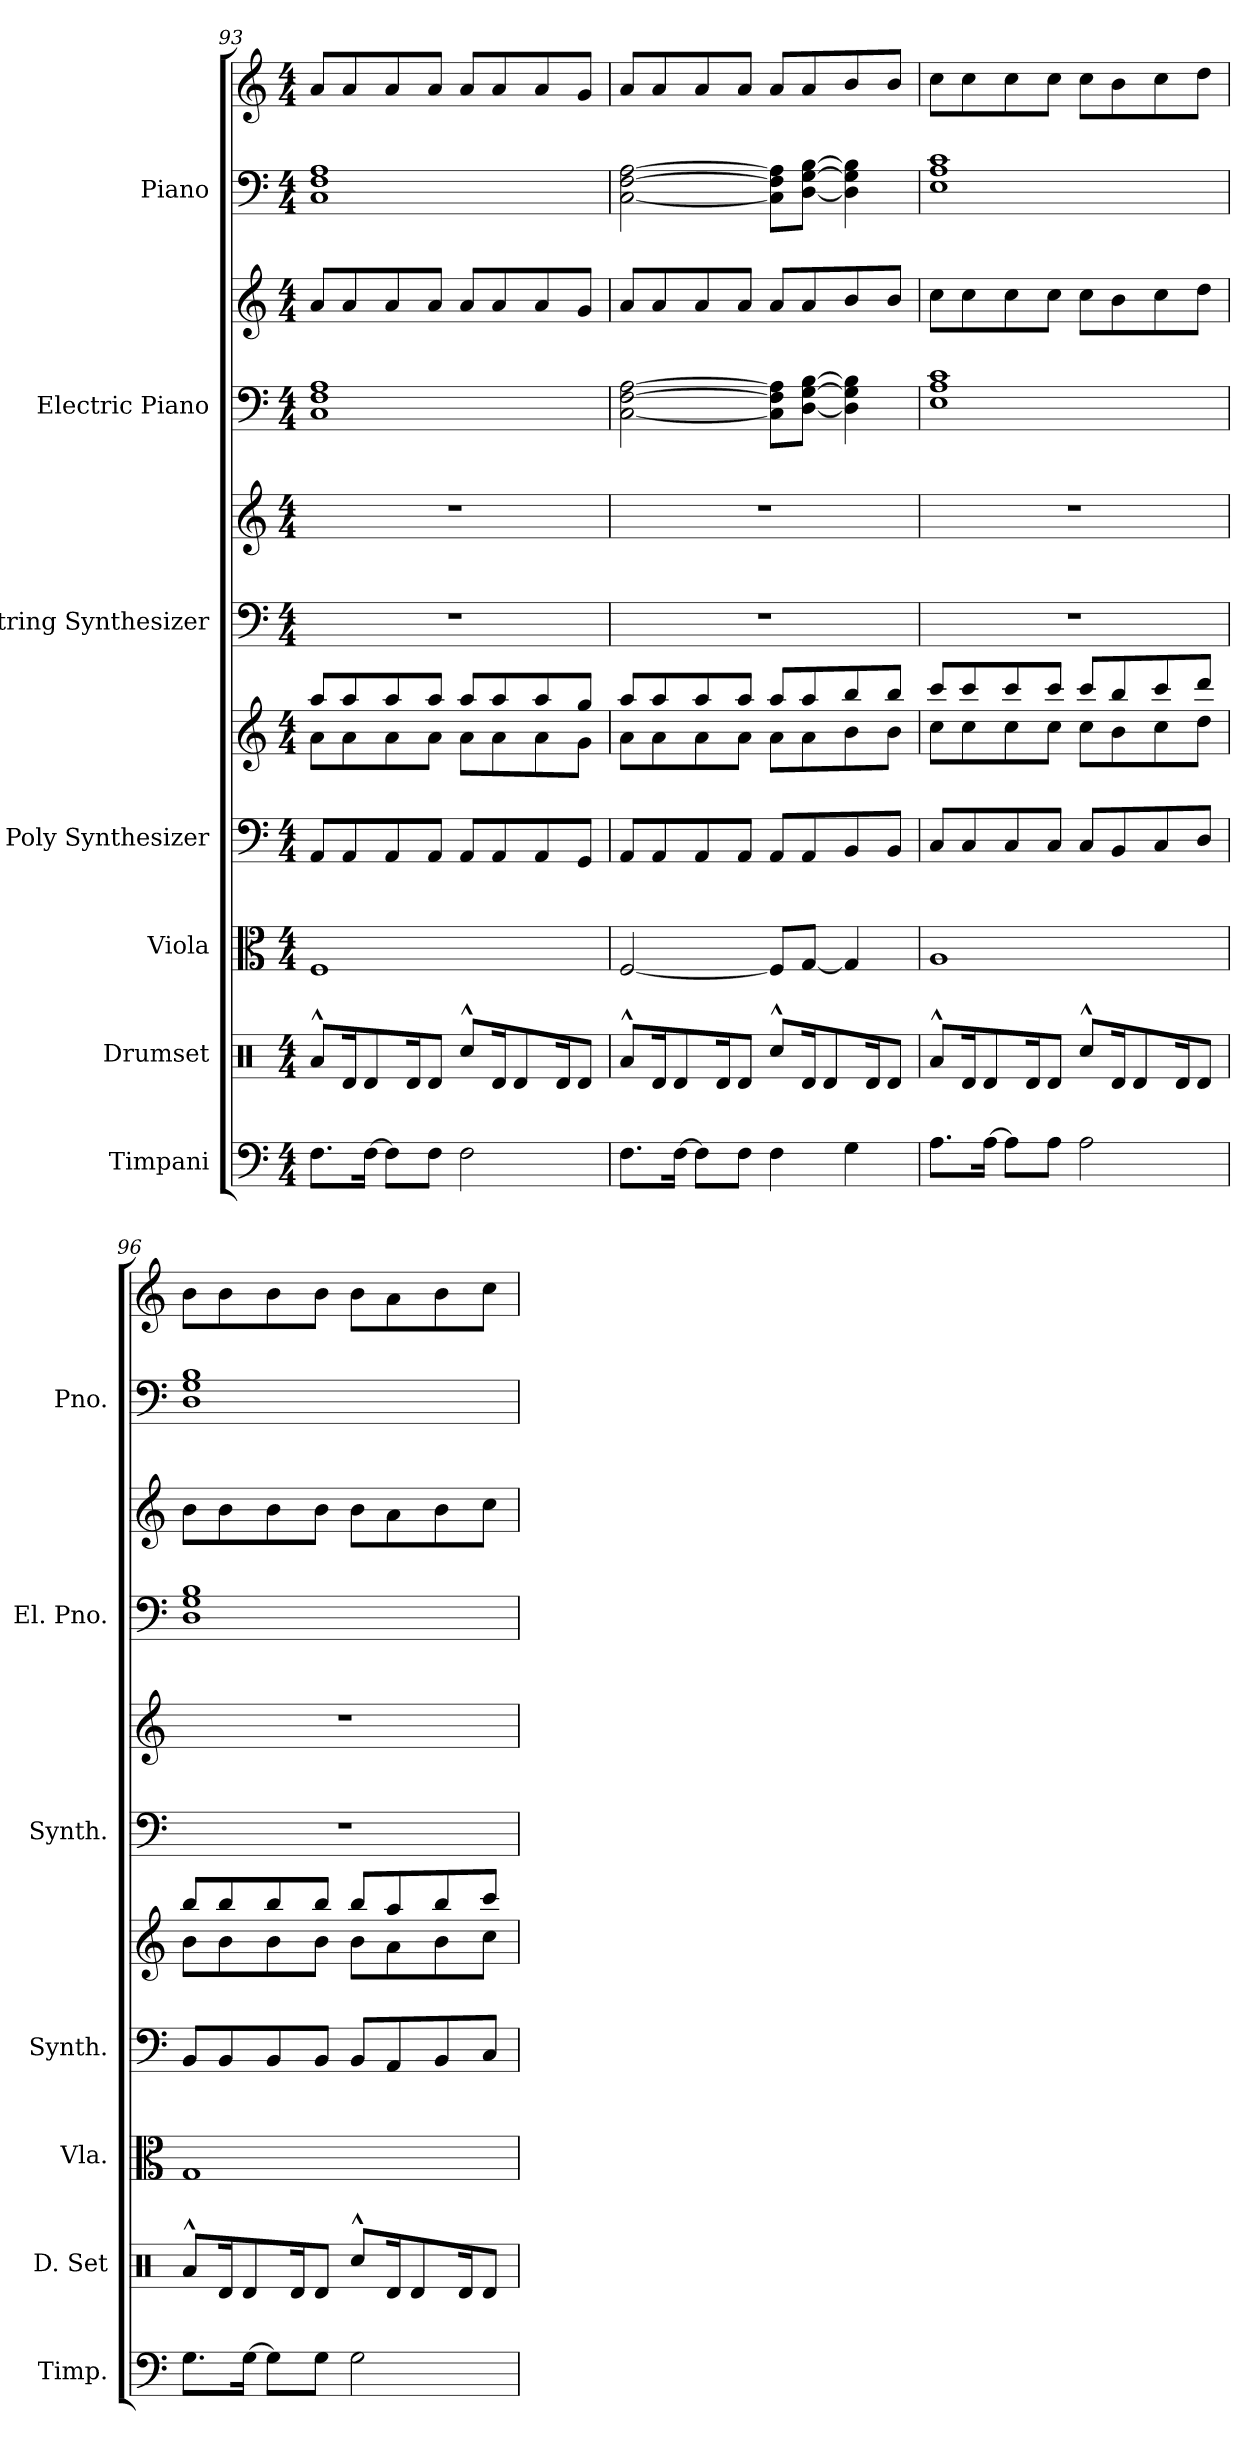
**kern	**kern	**kern	**kern	**kern	**kern	**kern	**kern	**kern	**kern	**kern
*part7	*part6	*part5	*part4	*part4	*part3	*part3	*part2	*part2	*part1	*part1
*staff11	*staff10	*staff9	*staff8	*staff7	*staff6	*staff5	*staff4	*staff3	*staff2	*staff1
*I"Timpani	*I"Drumset	*I"Viola	*I"Poly Synthesizer	*	*I"String Synthesizer	*	*I"Electric Piano	*	*I"Piano	*
*I'Timp.	*I'D. Set	*I'Vla.	*I'Synth.	*	*I'Synth.	*	*I'El. Pno.	*	*I'Pno.	*
!!LO:PB:g=z
*clefF4	*clefX	*clefC3	*clefF4	*clefG2	*clefF4	*clefG2	*clefF4	*clefG2	*clefF4	*clefG2
*k[]	*k[]	*k[]	*k[]	*k[]	*k[]	*k[]	*k[]	*k[]	*k[]	*k[]
*M4/4	*M4/4	*M4/4	*M4/4	*M4/4	*M4/4	*M4/4	*M4/4	*M4/4	*M4/4	*M4/4
=93	=93	=93	=93	=93	=93	=93	=93	=93	=93	=93
*	*	*	*	*^	*	*	*	*	*	*
8.F\L	8Ra^^/L	1F	8AA/L	8aa/L	8a\L	1r	1r	1C 1F 1A	8a/L	1C 1F 1A	8a/L
.	16Rd/K	.	8AA/	8aa/	8a\	.	.	.	8a/	.	8a/
[16F\Jk	8Rd/	.	.	.	.	.	.	.	.	.	.
8F\L]	.	.	8AA/	8aa/	8a\	.	.	.	8a/	.	8a/
.	16Rd/K	.	.	.	.	.	.	.	.	.	.
8F\J	8Rd/J	.	8AA/J	8aa/J	8a\J	.	.	.	8a/J	.	8a/J
2F\	8Rcc^^/L	.	8AA/L	8aa/L	8a\L	.	.	.	8a/L	.	8a/L
.	16Rd/K	.	8AA/	8aa/	8a\	.	.	.	8a/	.	8a/
.	8Rd/	.	.	.	.	.	.	.	.	.	.
.	.	.	8AA/	8aa/	8a\	.	.	.	8a/	.	8a/
.	16Rd/K	.	.	.	.	.	.	.	.	.	.
.	8Rd/J	.	8GG/J	8gg/J	8g\J	.	.	.	8g/J	.	8g/J
=94	=94	=94	=94	=94	=94	=94	=94	=94	=94	=94	=94
8.F\L	8Ra^^/L	[2F/	8AA/L	8aa/L	8a\L	1r	1r	[2C\ [2F\ [2A\	8a/L	[2C\ [2F\ [2A\	8a/L
.	16Rd/K	.	8AA/	8aa/	8a\	.	.	.	8a/	.	8a/
[16F\Jk	8Rd/	.	.	.	.	.	.	.	.	.	.
8F\L]	.	.	8AA/	8aa/	8a\	.	.	.	8a/	.	8a/
.	16Rd/K	.	.	.	.	.	.	.	.	.	.
8F\J	8Rd/J	.	8AA/J	8aa/J	8a\J	.	.	.	8a/J	.	8a/J
4F\	8Rcc^^/L	8F/L]	8AA/L	8aa/L	8a\L	.	.	8C\] 8F\] 8A\]L	8a/L	8C\] 8F\] 8A\]L	8a/L
.	16Rd/K	[8G/J	8AA/	8aa/	8a\	.	.	[8D\ [8G\ [8B\J	8a/	[8D\ [8G\ [8B\J	8a/
.	8Rd/	.	.	.	.	.	.	.	.	.	.
4G\	.	4G/]	8BB/	8bb/	8b\	.	.	4D\] 4G\] 4B\]	8b/	4D\] 4G\] 4B\]	8b/
.	16Rd/K	.	.	.	.	.	.	.	.	.	.
.	8Rd/J	.	8BB/J	8bb/J	8b\J	.	.	.	8b/J	.	8b/J
=95	=95	=95	=95	=95	=95	=95	=95	=95	=95	=95	=95
8.A\L	8Ra^^/L	1A	8C/L	8ccc/L	8cc\L	1r	1r	1E 1A 1c	8cc\L	1E 1A 1c	8cc\L
.	16Rd/K	.	8C/	8ccc/	8cc\	.	.	.	8cc\	.	8cc\
[16A\Jk	8Rd/	.	.	.	.	.	.	.	.	.	.
8A\L]	.	.	8C/	8ccc/	8cc\	.	.	.	8cc\	.	8cc\
.	16Rd/K	.	.	.	.	.	.	.	.	.	.
8A\J	8Rd/J	.	8C/J	8ccc/J	8cc\J	.	.	.	8cc\J	.	8cc\J
2A\	8Rcc^^/L	.	8C/L	8ccc/L	8cc\L	.	.	.	8cc\L	.	8cc\L
.	16Rd/K	.	8BB/	8bb/	8b\	.	.	.	8b\	.	8b\
.	8Rd/	.	.	.	.	.	.	.	.	.	.
.	.	.	8C/	8ccc/	8cc\	.	.	.	8cc\	.	8cc\
.	16Rd/K	.	.	.	.	.	.	.	.	.	.
.	8Rd/J	.	8D/J	8ddd/J	8dd\J	.	.	.	8dd\J	.	8dd\J
!!LO:PB:g=z
=96	=96	=96	=96	=96	=96	=96	=96	=96	=96	=96	=96
8.G\L	8Ra^^/L	1G	8BB/L	8bb/L	8b\L	1r	1r	1D 1G 1B	8b\L	1D 1G 1B	8b\L
.	16Rd/K	.	8BB/	8bb/	8b\	.	.	.	8b\	.	8b\
[16G\Jk	8Rd/	.	.	.	.	.	.	.	.	.	.
8G\L]	.	.	8BB/	8bb/	8b\	.	.	.	8b\	.	8b\
.	16Rd/K	.	.	.	.	.	.	.	.	.	.
8G\J	8Rd/J	.	8BB/J	8bb/J	8b\J	.	.	.	8b\J	.	8b\J
2G\	8Rcc^^/L	.	8BB/L	8bb/L	8b\L	.	.	.	8b\L	.	8b\L
.	16Rd/K	.	8AA/	8aa/	8a\	.	.	.	8a\	.	8a\
.	8Rd/	.	.	.	.	.	.	.	.	.	.
.	.	.	8BB/	8bb/	8b\	.	.	.	8b\	.	8b\
.	16Rd/K	.	.	.	.	.	.	.	.	.	.
.	8Rd/J	.	8C/J	8ccc/J	8cc\J	.	.	.	8cc\J	.	8cc\J
*	*	*	*	*v	*v	*	*	*	*	*	*
=	=	=	=	=	=	=	=	=	=	=
*-	*-	*-	*-	*-	*-	*-	*-	*-	*-	*-
